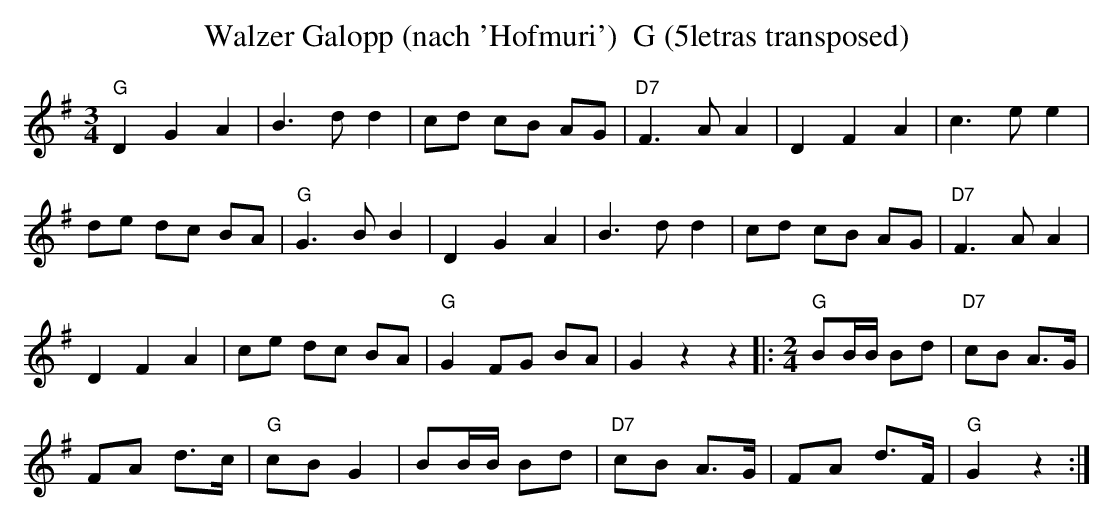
X:1
T:Walzer Galopp (nach 'Hofmuri')  G (5letras transposed)
M:3/4
L:1/8
K:G transpose=3 %%MIDI gchordon
"G"D2G2A2 | B3dd2 | cd cB AG | "D7"F3AA2 | D2F2A2 | c3ee2 |
de dc BA | "G"G3BB2 | D2G2A2 | B3dd2 | cd cB AG | "D7"F3AA2 |
D2F2A2 | ce dc BA | "G"G2FG BA | G2z2z2 |: [M:2/4] "G"BB/2B/2 Bd | "D7"cB A>G |
FA d>c | "G"cBG2 | BB/2B/2 Bd | "D7"cB A>G | FA d>F | "G"G2z2 :|
